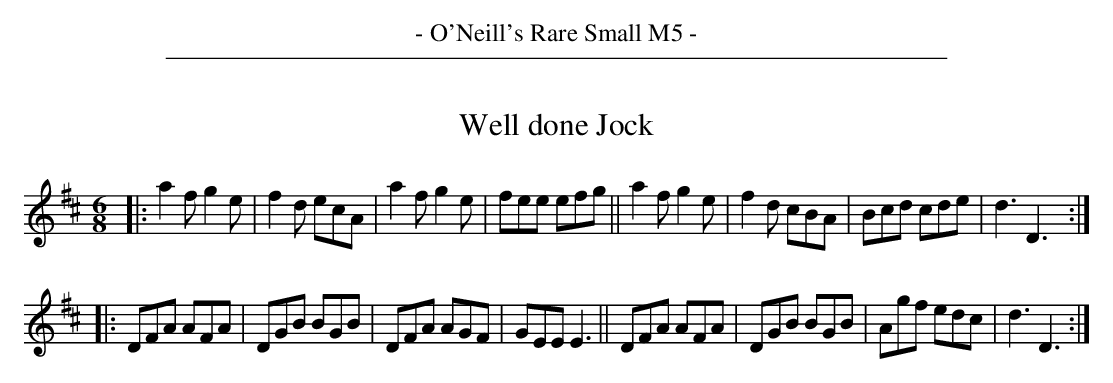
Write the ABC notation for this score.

X:1
T: Well done Jock
M: 6/8
L: 1/8
K: D
|:\
a2f g2e | f2d ecA | a2f g2e | fee efg ||\
a2f g2e | f2d cBA | Bcd cde | d3  D3 :|
|:\
DFA AFA | DGB BGB | DFA AGF | GEE E3 ||\
DFA AFA | DGB BGB | Agf edc | d3  D3 :|
